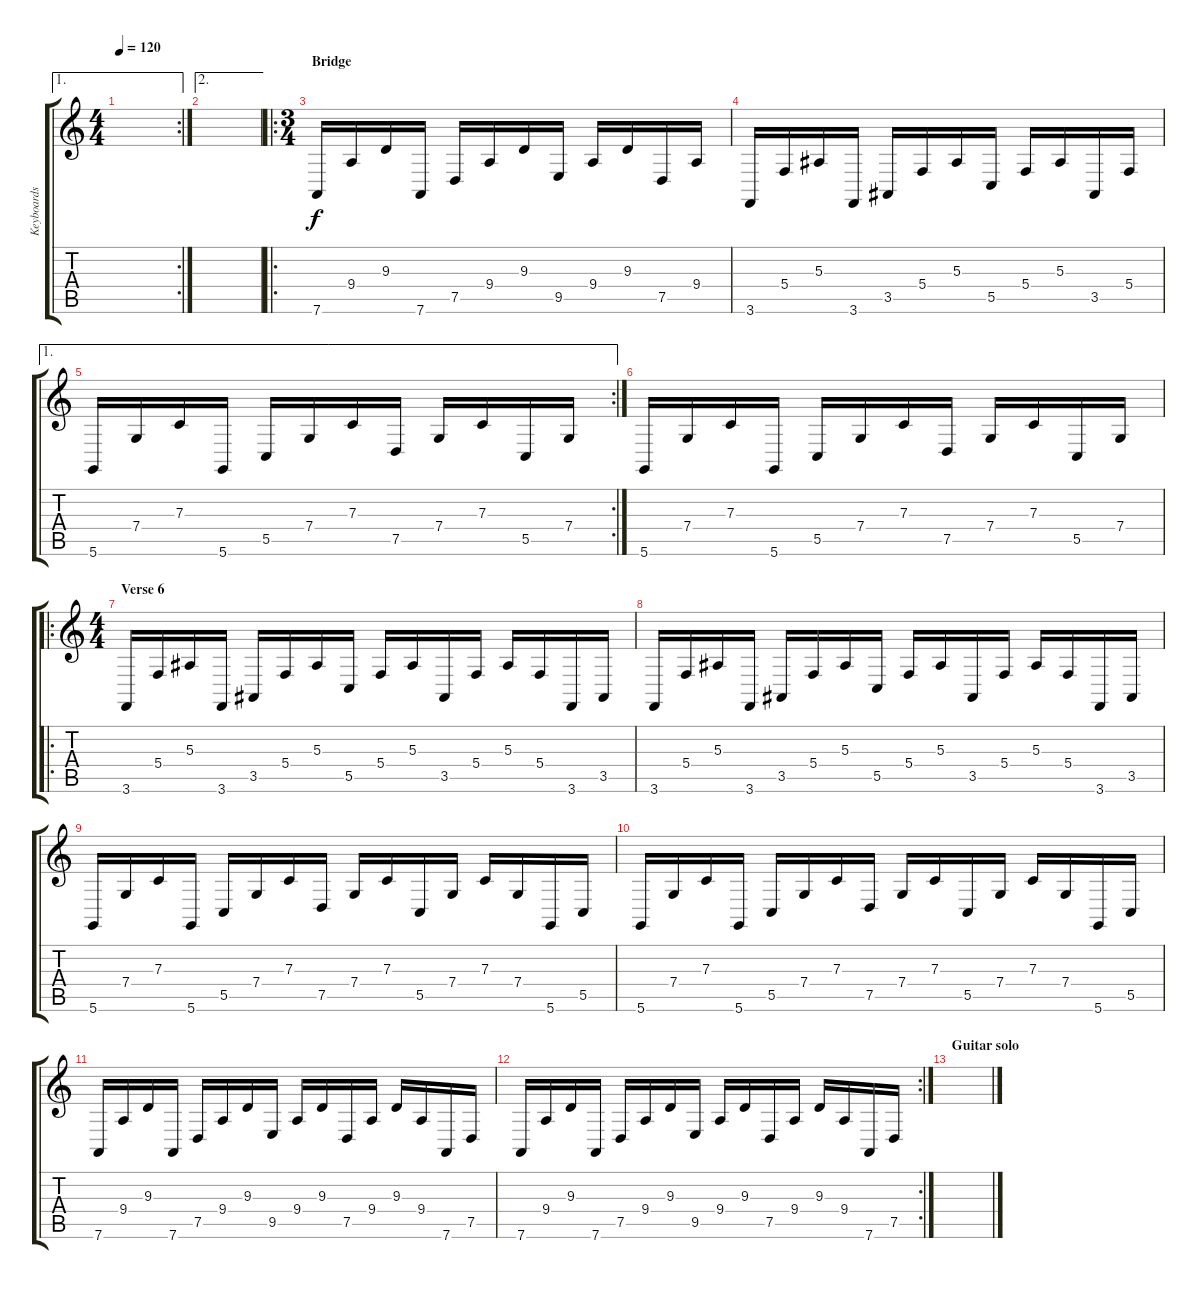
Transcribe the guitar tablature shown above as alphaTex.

\track ("Keyboards 3" "Keyboards ") {instrument pizzicatostrings}
\staff {score tabs}
\tuning (D4 A3 F3 C3 G2 D2) {hide}
\ae 1
\rc 2
\ts (4 4)
\tempo 120
\clef g2
\ks c
|
\ae 2
|
\ro
\ts (3 4)
\section ("" "Bridge")
7.6.16 9.4.16 9.3.16 7.6.16 7.5.16 9.4.16 9.3.16 9.5.16 9.4.16 9.3.16 7.5.16 9.4.16 |
3.6.16 5.4.16 5.3.16 3.6.16 3.5.16 5.4.16 5.3.16 5.5.16 5.4.16 5.3.16 3.5.16 5.4.16 |
\ae 1
\rc 2
5.6.16 7.4.16 7.3.16 5.6.16 5.5.16 7.4.16 7.3.16 7.5.16 7.4.16 7.3.16 5.5.16 7.4.16 |
5.6.16 7.4.16 7.3.16 5.6.16 5.5.16 7.4.16 7.3.16 7.5.16 7.4.16 7.3.16 5.5.16 7.4.16 |
\ro
\ts (4 4)
\section ("" "Verse 6")
3.6.16 5.4.16 5.3.16 3.6.16 3.5.16 5.4.16 5.3.16 5.5.16 5.4.16 5.3.16 3.5.16 5.4.16 5.3.16 5.4.16 3.6.16 3.5.16 |
3.6.16 5.4.16 5.3.16 3.6.16 3.5.16 5.4.16 5.3.16 5.5.16 5.4.16 5.3.16 3.5.16 5.4.16 5.3.16 5.4.16 3.6.16 3.5.16 |
5.6.16 7.4.16 7.3.16 5.6.16 5.5.16 7.4.16 7.3.16 7.5.16 7.4.16 7.3.16 5.5.16 7.4.16 7.3.16 7.4.16 5.6.16 5.5.16 |
5.6.16 7.4.16 7.3.16 5.6.16 5.5.16 7.4.16 7.3.16 7.5.16 7.4.16 7.3.16 5.5.16 7.4.16 7.3.16 7.4.16 5.6.16 5.5.16 |
7.6.16 9.4.16 9.3.16 7.6.16 7.5.16 9.4.16 9.3.16 9.5.16 9.4.16 9.3.16 7.5.16 9.4.16 9.3.16 9.4.16 7.6.16 7.5.16 |
\rc 2
7.6.16 9.4.16 9.3.16 7.6.16 7.5.16 9.4.16 9.3.16 9.5.16 9.4.16 9.3.16 7.5.16 9.4.16 9.3.16 9.4.16 7.6.16 7.5.16 |
\section ("" "Guitar solo")
